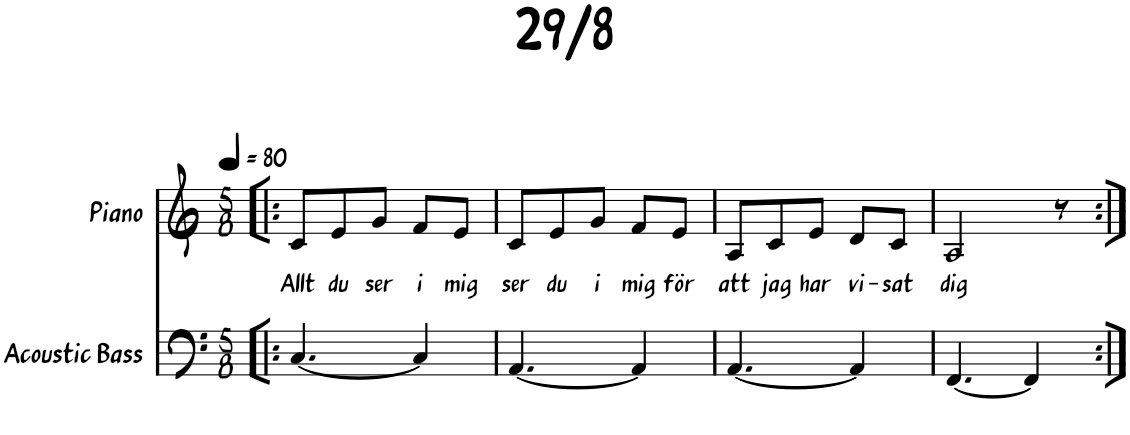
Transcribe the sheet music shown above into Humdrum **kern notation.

**kern	**kern	**text
*part2	*part1	*part1
*staff2	*staff1	*staff1
*I"Acoustic Bass	*I"Piano	*
*I'Bass	*I'Pno.	*
*clefF4	*clefG2	*
*Trd7c12	*	*
*k[]	*k[]	*
*M5/8	*M5/8	*
*MM80	*MM80	*
=1!|:	=1!|:	=1!|:
!	!	!LO:LY:b
[4.C/	8c/L	Allt
!	!	!LO:LY:b
.	8e/	du
!	!	!LO:LY:b
.	8g/J	ser
!	!	!LO:LY:b
4C/]	8f/L	i
!	!	!LO:LY:b
.	8e/J	mig
=2	=2	=2
!	!	!LO:LY:b
[4.AA/	8c/L	ser
!	!	!LO:LY:b
.	8e/	du
!	!	!LO:LY:b
.	8g/J	i
!	!	!LO:LY:b
4AA/]	8f/L	mig
!	!	!LO:LY:b
.	8e/J	för
=3	=3	=3
!	!	!LO:LY:b
[4.AA/	8A/L	att
!	!	!LO:LY:b
.	8c/	jag
!	!	!LO:LY:b
.	8e/J	har
!	!	!LO:LY:b
4AA/]	8d/L	vi-
!	!	!LO:LY:b
.	8c/J	-sat
=4	=4	=4
!	!	!LO:LY:b
[4.FF/	2A/	dig
4FF/]	.	.
.	8r	.
=:|!	=:|!	=:|!
*-	*-	*-
